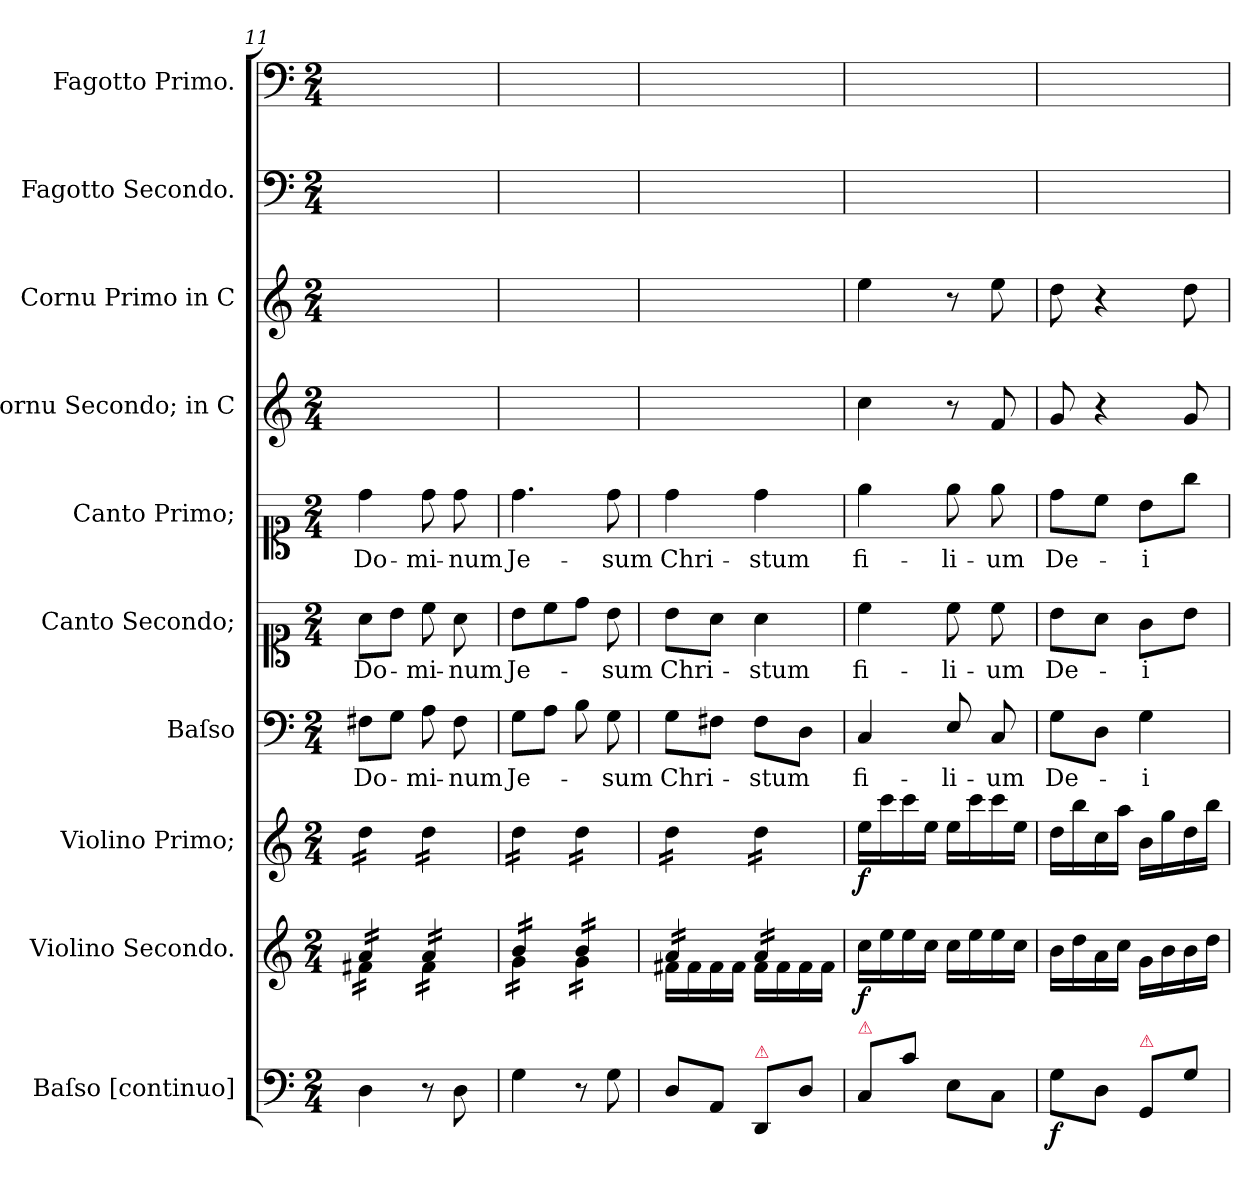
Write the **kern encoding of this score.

**kern	**dynam	**kern	**dynam	**kern	**dynam	**kern	**text	**kern	**text	**kern	**text	**kern	**kern	**kern	**kern
*part10	*part10	*part9	*part9	*part8	*part8	*part7	*part7	*part6	*part6	*part5	*part5	*part4	*part3	*part2	*part1
*staff10	*staff10	*staff9	*staff9	*staff8	*staff8	*staff7	*staff7	*staff6	*staff6	*staff5	*staff5	*staff4	*staff3	*staff2	*staff1
*I"Baſso [continuo]	*	*I"Violino Secondo.	*	*I"Violino Primo;	*	*I"Baſso	*	*I"Canto Secondo;	*	*I"Canto Primo;	*	*I"Cornu Secondo; in C	*I"Cornu Primo in C	*I"Fagotto Secondo.	*I"Fagotto Primo.
*I'Bc	*	*	*	*I'Vn I	*	*I'B	*	*	*	*I'C	*	*	*I'Cor I	*I'Fag.	*I'Fag.
*clefF4	*	*clefG2	*	*clefG2	*	*clefF4	*	*clefC1	*	*clefC1	*	*clefG2	*clefG2	*clefF4	*clefF4
*k[]	*	*k[]	*	*k[]	*	*k[]	*	*k[]	*	*k[]	*	*k[]	*k[]	*k[]	*k[]
*M2/4	*	*M2/4	*	*M2/4	*	*M2/4	*	*M2/4	*	*M2/4	*	*M2/4	*M2/4	*M2/4	*M2/4
=11	=11	=11	=11	=11	=11	=11	=11	=11	=11	=11	=11	=11	=11	=11	=11
*	*	*^	*	*	*	*	*	*	*	*	*	*	*	*	*
*	*	*tremolo	*	*	*	*	*	*	*	*	*	*	*	*	*	*
*	*	*	*	*	*tremolo	*	*	*	*	*	*	*	*	*	*	*
4D	.	16aLL	16f#XLL	.	16ddLL	.	8F#XL	Do-	8a\L	Do-	4dd	Do-	2ryy	2ryy	2ryy	2ryy
.	.	16a	16f#X	.	16dd	.	.	.	.	.	.	.	.	.	.	.
.	.	16a	16f#X	.	16dd	.	8GJ	.	8b\J	.	.	.	.	.	.	.
.	.	16aJJ	16f#XJJ	.	16ddJJ	.	.	.	.	.	.	.	.	.	.	.
8r	.	16aLL	16f#LL	.	16ddLL	.	8A	-mi-	8cc\	-mi-	8dd	-mi-	.	.	.	.
.	.	16a	16f#	.	16dd	.	.	.	.	.	.	.	.	.	.	.
8D	.	16a	16f#	.	16dd	.	8F#	-num	8a\	-num	8dd	-num	.	.	.	.
.	.	16aJJ	16f#JJ	.	16ddJJ	.	.	.	.	.	.	.	.	.	.	.
=12	=12	=12	=12	=12	=12	=12	=12	=12	=12	=12	=12	=12	=12	=12	=12	=12
4G	.	16bLL	16gLL	.	16ddLL	.	8GL	Je-	8b\L	Je-	4.dd	Je-	2ryy	2ryy	2ryy	2ryy
.	.	16b	16g	.	16dd	.	.	.	.	.	.	.	.	.	.	.
.	.	16b	16g	.	16dd	.	8AJ	.	8cc\	.	.	.	.	.	.	.
.	.	16bJJ	16gJJ	.	16ddJJ	.	.	.	.	.	.	.	.	.	.	.
8r	.	16bLL	16gLL	.	16ddLL	.	8B	.	8dd\J	.	.	.	.	.	.	.
.	.	16b	16g	.	16dd	.	.	.	.	.	.	.	.	.	.	.
8G	.	16b	16g	.	16dd	.	8G	-sum	8b\	-sum	8dd	-sum	.	.	.	.
.	.	16bJJ	16gJJ	.	16ddJJ	.	.	.	.	.	.	.	.	.	.	.
=13	=13	=13	=13	=13	=13	=13	=13	=13	=13	=13	=13	=13	=13	=13	=13	=13
8DL	.	16aLL	16f#XLL	.	16ddLL	.	8GL	Chri-	8b\L	Chri-	4dd	Chri-	2ryy	2ryy	2ryy	2ryy
.	.	16a	16f#	.	16dd	.	.	.	.	.	.	.	.	.	.	.
8AAJ	.	16a	16f#	.	16dd	.	8F#XJ	.	8a\J	.	.	.	.	.	.	.
.	.	16aJJ	16f#JJ	.	16ddJJ	.	.	.	.	.	.	.	.	.	.	.
!LO:TX:a:color=crimson:t=⚠	!	!	!	!	!	!	!	!	!	!	!	!	!	!	!	!
8DD/L	.	16aLL	16f#LL	.	16ddLL	.	8F#L	-stum	4a\	-stum	4dd	-stum	.	.	.	.
.	.	16a	16f#	.	16dd	.	.	.	.	.	.	.	.	.	.	.
8D\J	.	16a	16f#	.	16dd	.	8DJ	.	.	.	.	.	.	.	.	.
.	.	16aJJ	16f#JJ	.	16ddJJ	.	.	.	.	.	.	.	.	.	.	.
*	*	*	*	*	*Xtremolo	*	*	*	*	*	*	*	*	*	*	*
*	*	*Xtremolo	*	*	*	*	*	*	*	*	*	*	*	*	*	*
=14	=14	=14	=14	=14	=14	=14	=14	=14	=14	=14	=14	=14	=14	=14	=14	=14
!LO:TX:a:color=crimson:t=⚠	!	!	!	!	!	!	!	!	!	!	!	!	!	!	!	!
!	!	!	!	!	!	!LO:DY:b	!	!	!	!	!	!	!	!	!	!
*	*	*v	*v	*	*	*	*	*	*	*	*	*	*	*	*	*
8C/L	.	16ccLL	f	16eeLL	f	4C	fi-	4cc\	fi-	4ee	fi-	4cc	4ee	2ryy	2ryy
.	.	16ee	.	16ccc	.	.	.	.	.	.	.	.	.	.	.
8c\J	.	16ee	.	16ccc	.	.	.	.	.	.	.	.	.	.	.
.	.	16ccJJ	.	16eeJJ	.	.	.	.	.	.	.	.	.	.	.
8EL	.	16ccLL	.	16eeLL	.	8E/	-li-	8cc\	-li-	8ee	-li-	8r	8r	.	.
.	.	16ee	.	16ccc	.	.	.	.	.	.	.	.	.	.	.
8CJ	.	16ee	.	16ccc	.	8C	-um	8cc\	-um	8ee	-um	8f	8ee	.	.
.	.	16ccJJ	.	16eeJJ	.	.	.	.	.	.	.	.	.	.	.
=15	=15	=15	=15	=15	=15	=15	=15	=15	=15	=15	=15	=15	=15	=15	=15
8GL	f	16bLL	.	16ddLL	.	8GL	De-	8b\L	De-	8ddL	De-	8g	8dd	2ryy	2ryy
.	.	16dd	.	16bb	.	.	.	.	.	.	.	.	.	.	.
8DJ	.	16a	.	16cc	.	8DJ	.	8a\J	.	8ccJ	.	4r	4r	.	.
.	.	16ccJJ	.	16aaJJ	.	.	.	.	.	.	.	.	.	.	.
!LO:TX:a:color=crimson:t=⚠	!	!	!	!	!	!	!	!	!	!	!	!	!	!	!
8GG/L	.	16gLL	.	16bLL	.	4G	-i	8g\L	-i	8bL	-i	.	.	.	.
.	.	16b	.	16gg	.	.	.	.	.	.	.	.	.	.	.
8G\J	.	16b	.	16dd	.	.	.	8b\J	.	8ggJ	.	8g	8dd	.	.
.	.	16ddJJ	.	16bbJJ	.	.	.	.	.	.	.	.	.	.	.
=	=	=	=	=	=	=	=	=	=	=	=	=	=	=	=
*-	*-	*-	*-	*-	*-	*-	*-	*-	*-	*-	*-	*-	*-	*-	*-
